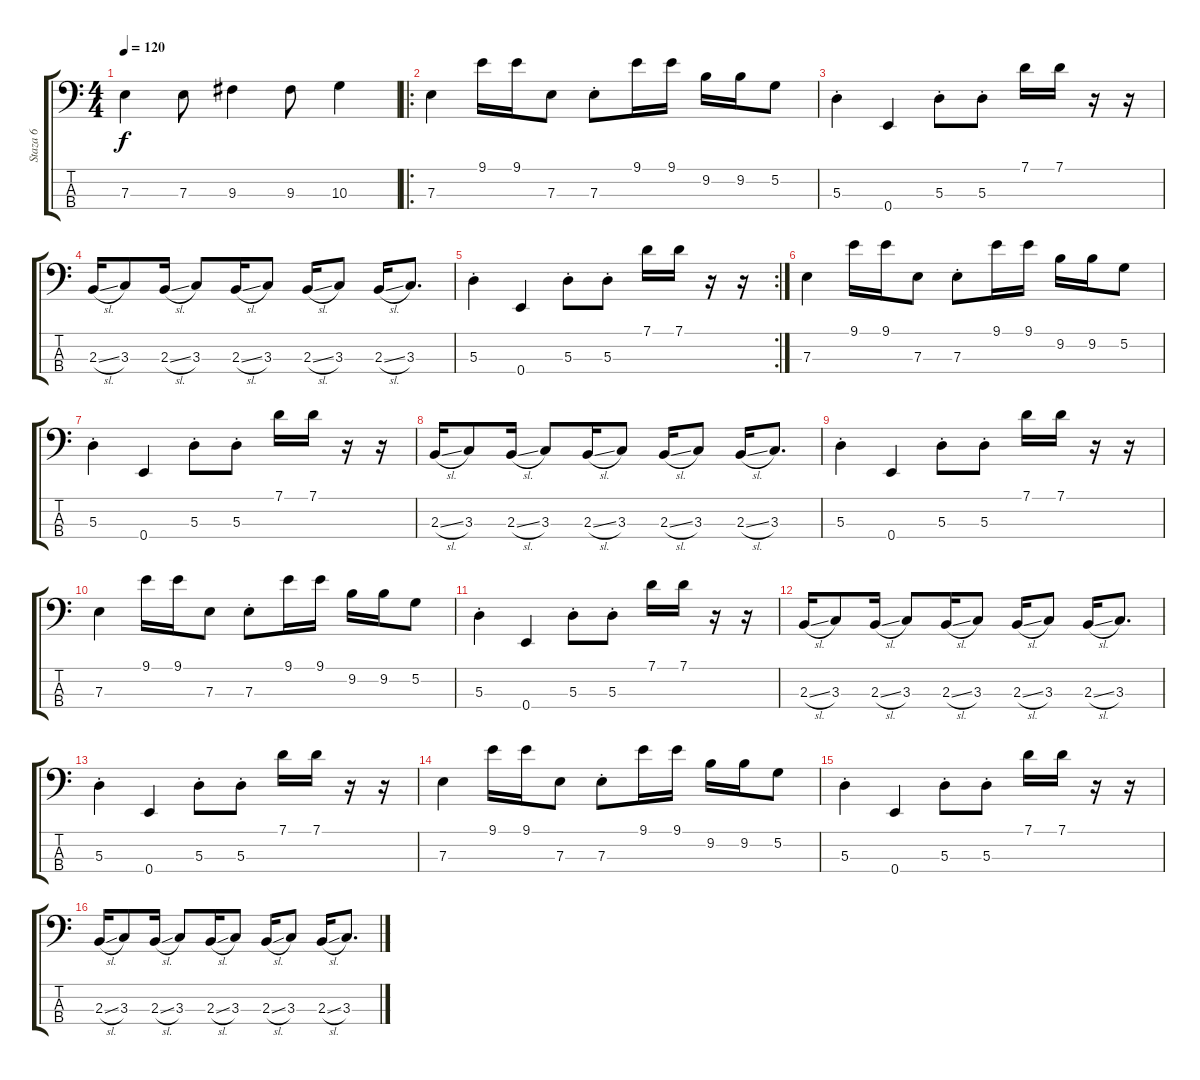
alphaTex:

\track ("Staza 6" "Staza 6") {instrument electricbassfinger}
\staff {score tabs}
\tuning (G2 D2 A1 E1) {hide}
\ts (4 4)
\tempo 120
\clef f4
\ks c
7.3.4{dy f} 7.3.8 9.3.4 9.3.8 10.3.4 |
\ro
7.3.4 9.1.16 9.1.16 7.3.8 7.3{st}.8 9.1.16 9.1.16 9.2.16 9.2.16 5.2.8 |
5.3{st}.4 0.4.4 5.3{st}.8 5.3{st}.8 7.1.16 7.1.16 r.16 r.16 |
2.3{sl}.16 3.3.8 2.3{sl}.16 3.3.8 2.3{sl}.16 3.3.8 2.3{sl}.16 3.3.8 2.3{sl}.16 3.3.8{d} |
\rc 2
5.3{st}.4 0.4.4 5.3{st}.8 5.3{st}.8 7.1.16 7.1.16 r.16 r.16 |
7.3.4 9.1.16 9.1.16 7.3.8 7.3{st}.8 9.1.16 9.1.16 9.2.16 9.2.16 5.2.8 |
5.3{st}.4 0.4.4 5.3{st}.8 5.3{st}.8 7.1.16 7.1.16 r.16 r.16 |
2.3{sl}.16 3.3.8 2.3{sl}.16 3.3.8 2.3{sl}.16 3.3.8 2.3{sl}.16 3.3.8 2.3{sl}.16 3.3.8{d} |
5.3{st}.4 0.4.4 5.3{st}.8 5.3{st}.8 7.1.16 7.1.16 r.16 r.16 |
7.3.4 9.1.16 9.1.16 7.3.8 7.3{st}.8 9.1.16 9.1.16 9.2.16 9.2.16 5.2.8 |
5.3{st}.4 0.4.4 5.3{st}.8 5.3{st}.8 7.1.16 7.1.16 r.16 r.16 |
2.3{sl}.16 3.3.8 2.3{sl}.16 3.3.8 2.3{sl}.16 3.3.8 2.3{sl}.16 3.3.8 2.3{sl}.16 3.3.8{d} |
5.3{st}.4 0.4.4 5.3{st}.8 5.3{st}.8 7.1.16 7.1.16 r.16 r.16 |
7.3.4 9.1.16 9.1.16 7.3.8 7.3{st}.8 9.1.16 9.1.16 9.2.16 9.2.16 5.2.8 |
5.3{st}.4 0.4.4 5.3{st}.8 5.3{st}.8 7.1.16 7.1.16 r.16 r.16 |
2.3{sl}.16 3.3.8 2.3{sl}.16 3.3.8 2.3{sl}.16 3.3.8 2.3{sl}.16 3.3.8 2.3{sl}.16 3.3.8{d}
